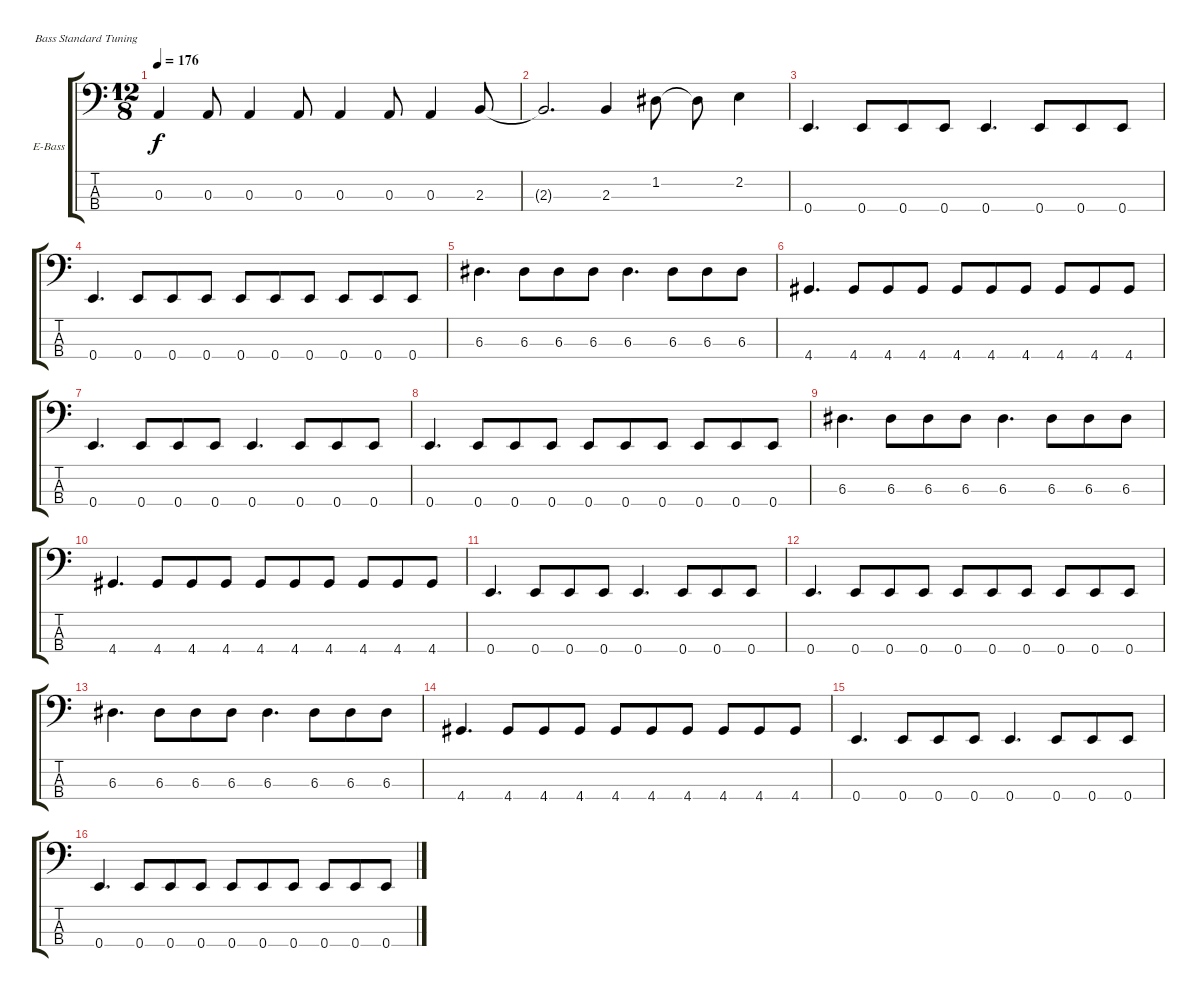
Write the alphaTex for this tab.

\defaultSystemsLayout 4
\bracketExtendMode groupsimilarinstruments
\firstSystemTrackNameOrientation horizontal
\otherSystemsTrackNameOrientation horizontal
\track ("Bass" "E-Bass") {instrument electricbassfinger}
\staff {score tabs}
\tuning (G2 D2 A1 E1)
\ts (12 8)
\tempo 176
\clef f4
\scale
0.333333
\ks c
0.3.4{dy f} 0.3.8 0.3.4 0.3.8 0.3.4 0.3.8 0.3.4 2.3.8 |
\scale
0.333333 2.3{t}.2{d} 2.3.4 1.2.8 1.2{t}.8 2.2.4 |
\scale
0.333333 0.4.4{d} 0.4.8 0.4.8 0.4.8 0.4.4{d} 0.4.8 0.4.8 0.4.8 |
\scale
0.333333 0.4.4{d} 0.4.8 0.4.8 0.4.8 0.4.8 0.4.8 0.4.8 0.4.8 0.4.8 0.4.8 |
\scale
0.333333 6.3.4{d} 6.3.8 6.3.8 6.3.8 6.3.4{d} 6.3.8 6.3.8 6.3.8 |
\scale
0.333333 4.4.4{d} 4.4.8 4.4.8 4.4.8 4.4.8 4.4.8 4.4.8 4.4.8 4.4.8 4.4.8 |
\scale
0.333333 0.4.4{d} 0.4.8 0.4.8 0.4.8 0.4.4{d} 0.4.8 0.4.8 0.4.8 |
\scale
0.333333 0.4.4{d} 0.4.8 0.4.8 0.4.8 0.4.8 0.4.8 0.4.8 0.4.8 0.4.8 0.4.8 |
\scale
0.333333 6.3.4{d} 6.3.8 6.3.8 6.3.8 6.3.4{d} 6.3.8 6.3.8 6.3.8 |
\scale
0.333333 4.4.4{d} 4.4.8 4.4.8 4.4.8 4.4.8 4.4.8 4.4.8 4.4.8 4.4.8 4.4.8 |
\scale
0.333333 0.4.4{d} 0.4.8 0.4.8 0.4.8 0.4.4{d} 0.4.8 0.4.8 0.4.8 |
\scale
0.333333 0.4.4{d} 0.4.8 0.4.8 0.4.8 0.4.8 0.4.8 0.4.8 0.4.8 0.4.8 0.4.8 |
\scale
0.333333 6.3.4{d} 6.3.8 6.3.8 6.3.8 6.3.4{d} 6.3.8 6.3.8 6.3.8 |
\scale
0.333333 4.4.4{d} 4.4.8 4.4.8 4.4.8 4.4.8 4.4.8 4.4.8 4.4.8 4.4.8 4.4.8 |
\scale
0.333333 0.4.4{d} 0.4.8 0.4.8 0.4.8 0.4.4{d} 0.4.8 0.4.8 0.4.8 |
\scale
0.333333 0.4.4{d} 0.4.8 0.4.8 0.4.8 0.4.8 0.4.8 0.4.8 0.4.8 0.4.8 0.4.8
